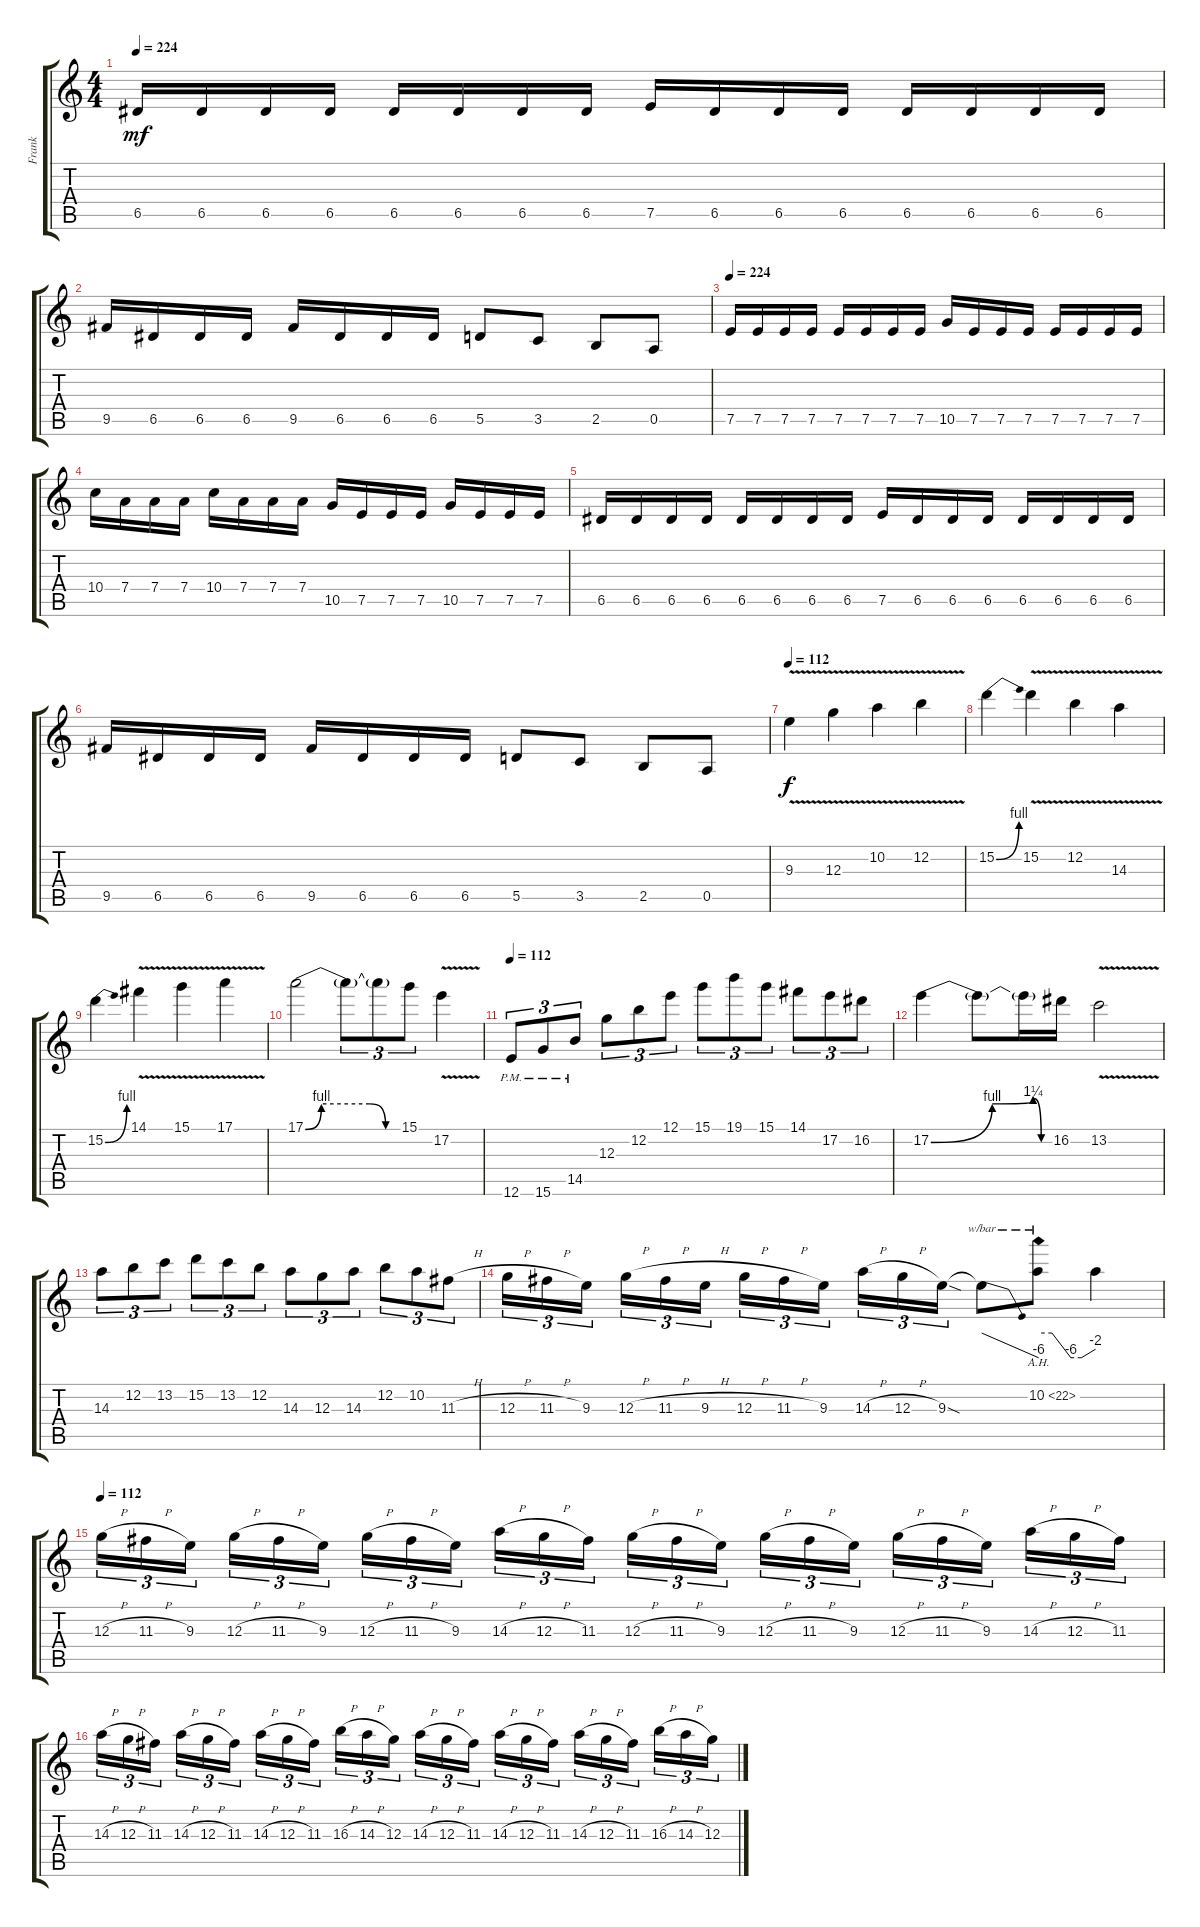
\track ("Frank" "Frank") {instrument distortionguitar}
\staff {score tabs}
\tuning (E4 B3 G3 D3 A2 E2) {hide}
\ts (4 4)
\tempo 224
\clef g2
\ks c
6.5.16{dy mf} 6.5.16 6.5.16 6.5.16 6.5.16 6.5.16 6.5.16 6.5.16 7.5.16 6.5.16 6.5.16 6.5.16 6.5.16 6.5.16 6.5.16 6.5.16 |
9.5.16 6.5.16 6.5.16 6.5.16 9.5.16 6.5.16 6.5.16 6.5.16 5.5.8 3.5.8 2.5.8 0.5.8 |
\tempo 224
7.5.16 7.5.16 7.5.16 7.5.16 7.5.16 7.5.16 7.5.16 7.5.16 10.5.16 7.5.16 7.5.16 7.5.16 7.5.16 7.5.16 7.5.16 7.5.16 |
10.4.16 7.4.16 7.4.16 7.4.16 10.4.16 7.4.16 7.4.16 7.4.16 10.5.16 7.5.16 7.5.16 7.5.16 10.5.16 7.5.16 7.5.16 7.5.16 |
6.5.16 6.5.16 6.5.16 6.5.16 6.5.16 6.5.16 6.5.16 6.5.16 7.5.16 6.5.16 6.5.16 6.5.16 6.5.16 6.5.16 6.5.16 6.5.16 |
9.5.16 6.5.16 6.5.16 6.5.16 9.5.16 6.5.16 6.5.16 6.5.16 5.5.8 3.5.8 2.5.8 0.5.8 |
\tempo 112
9.3{v}.4{dy f volume 15 balance 12 instrument overdrivenguitar} 12.3{v}.4 10.2{v}.4 12.2{v}.4 |
15.2{be (bend 0 0 60 4)}.4 15.2{v}.4 12.2{v}.4 14.3{v}.4 |
15.2{be (bend 0 0 60 4)}.4 14.1{v}.4 15.1{v}.4 17.1{v}.4 |
17.1{be (custom 0 0 10 4 40 4 50 0 60 0)}.2 17.1{t}.8{tu (3 2)} 17.1{t}.8{tu (3 2)} 15.1.8{tu (3 2)} 17.2{v}.4 |
\tempo 112
12.6{pm}.8{tu (3 2)} 15.6{pm}.8{tu (3 2)} 14.5{pm}.8{tu (3 2)} 12.3.8{tu (3 2)} 12.2.8{tu (3 2)} 12.1.8{tu (3 2)} 15.1.8{tu (3 2)} 19.1.8{tu (3 2)} 15.1.8{tu (3 2)} 14.1.8{tu (3 2)} 17.2.8{tu (3 2)} 16.2.8{tu (3 2)} |
17.2{be (custom 0 0 30 4 50 5 54 0 60 0)}.4 17.2{t}.8 17.2{t}.16 16.2.16 13.2{v}.2 |
14.3.8{tu (3 2)} 12.2.8{tu (3 2)} 13.2.8{tu (3 2)} 15.2.8{tu (3 2)} 13.2.8{tu (3 2)} 12.2.8{tu (3 2)} 14.3.8{tu (3 2)} 12.3.8{tu (3 2)} 14.3.8{tu (3 2)} 12.2.8{tu (3 2)} 10.2.8{tu (3 2)} 11.3{h}.8{tu (3 2)} |
12.3{h}.16{tu (3 2)} 11.3{h}.16{tu (3 2)} 9.3.16{tu (3 2)} 12.3{h}.16{tu (3 2)} 11.3{h}.16{tu (3 2)} 9.3{h}.16{tu (3 2)} 12.3{h}.16{tu (3 2)} 11.3{h}.16{tu (3 2)} 9.3.16{tu (3 2)} 14.3{h}.16{tu (3 2)} 12.3{h}.16{tu (3 2)} 9.3{sod}.16{tu (3 2)} 9.3{t}.8{tbe (dive default 0 0 60 -24)} 10.2{ah 12}.8{tbe (custom default 0 0 14 0 34 -24 45 -24 60 -8)} 10.2{t}.4 |
\tempo 112
12.3{h}.16{tu (3 2)} 11.3{h}.16{tu (3 2)} 9.3.16{tu (3 2)} 12.3{h}.16{tu (3 2)} 11.3{h}.16{tu (3 2)} 9.3.16{tu (3 2)} 12.3{h}.16{tu (3 2)} 11.3{h}.16{tu (3 2)} 9.3.16{tu (3 2)} 14.3{h}.16{tu (3 2)} 12.3{h}.16{tu (3 2)} 11.3.16{tu (3 2)} 12.3{h}.16{tu (3 2)} 11.3{h}.16{tu (3 2)} 9.3.16{tu (3 2)} 12.3{h}.16{tu (3 2)} 11.3{h}.16{tu (3 2)} 9.3.16{tu (3 2)} 12.3{h}.16{tu (3 2)} 11.3{h}.16{tu (3 2)} 9.3.16{tu (3 2)} 14.3{h}.16{tu (3 2)} 12.3{h}.16{tu (3 2)} 11.3.16{tu (3 2)} |
14.3{h}.16{tu (3 2)} 12.3{h}.16{tu (3 2)} 11.3.16{tu (3 2)} 14.3{h}.16{tu (3 2)} 12.3{h}.16{tu (3 2)} 11.3.16{tu (3 2)} 14.3{h}.16{tu (3 2)} 12.3{h}.16{tu (3 2)} 11.3.16{tu (3 2)} 16.3{h}.16{tu (3 2)} 14.3{h}.16{tu (3 2)} 12.3.16{tu (3 2)} 14.3{h}.16{tu (3 2)} 12.3{h}.16{tu (3 2)} 11.3.16{tu (3 2)} 14.3{h}.16{tu (3 2)} 12.3{h}.16{tu (3 2)} 11.3.16{tu (3 2)} 14.3{h}.16{tu (3 2)} 12.3{h}.16{tu (3 2)} 11.3.16{tu (3 2)} 16.3{h}.16{tu (3 2)} 14.3{h}.16{tu (3 2)} 12.3.16{tu (3 2)}
